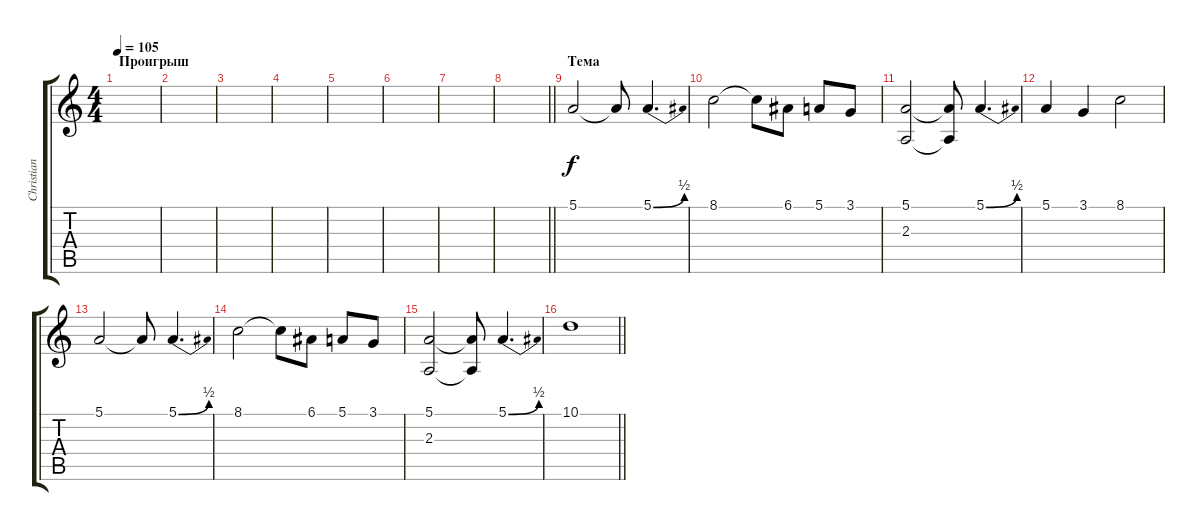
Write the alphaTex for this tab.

\track ("Christian Lorenz" "Christian ") {instrument stringensemble1}
\staff {score tabs}
\tuning (E4 C4 G3 C3 G2 C2) {hide}
\ts (4 4)
\section ("" "Проигрыш")
\tempo 105
\clef g2
\ks c
|
|
|
|
|
|
|
\barLineRight lightlight
|
\section ("" "Тема")
5.1.2 5.1{t}.8 5.1{be (bend 0 0 60 2)}.4{d} |
8.1.2 8.1{t}.8 6.1.8 5.1.8 3.1.8 |
(5.1 2.3).2 (5.1{t} 2.3{t}).8 5.1{be (bend 0 0 60 2)}.4{d} |
5.1.4 3.1.4 8.1.2 |
5.1.2 5.1{t}.8 5.1{be (bend 0 0 60 2)}.4{d} |
8.1.2 8.1{t}.8 6.1.8 5.1.8 3.1.8 |
(5.1 2.3).2 (5.1{t} 2.3{t}).8 5.1{be (bend 0 0 60 2)}.4{d} |
\barLineRight lightlight
10.1.1
